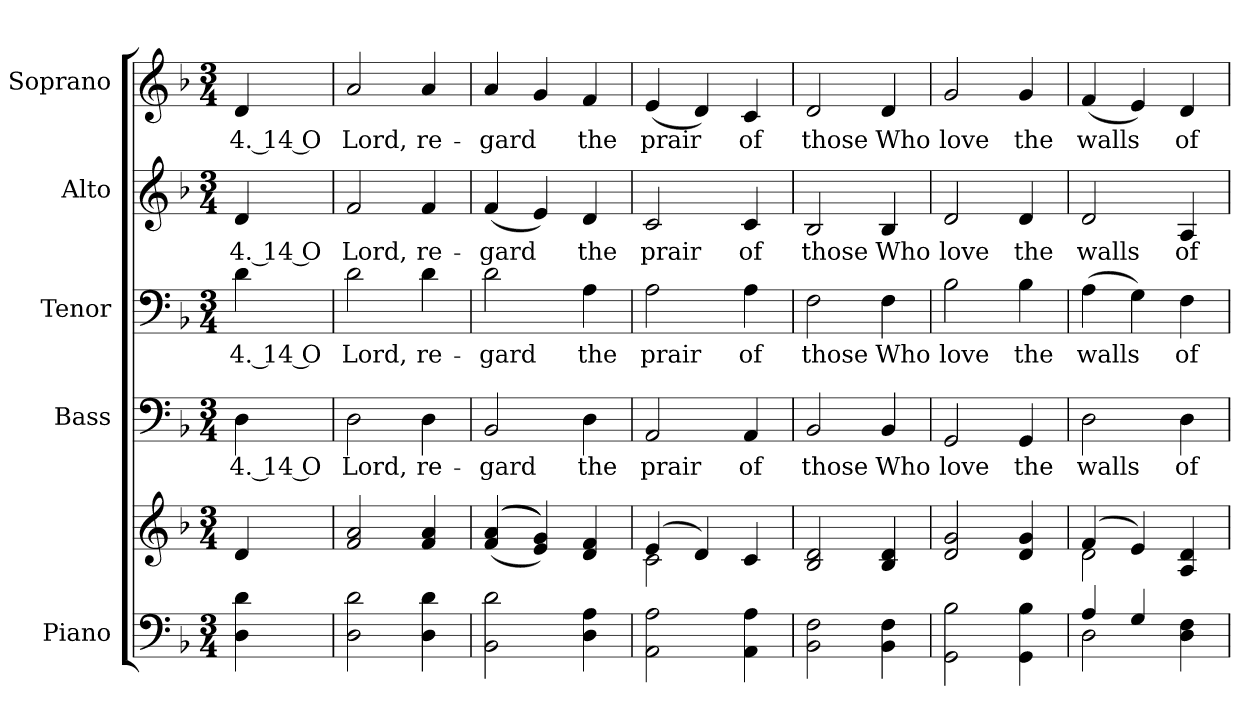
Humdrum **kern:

**kern	**kern	**kern	**text	**kern	**text	**kern	**text	**kern	**text
*part5	*part5	*part4	*part4	*part3	*part3	*part2	*part2	*part1	*part1
*staff6	*staff5	*staff4	*staff4	*staff3	*staff3	*staff2	*staff2	*staff1	*staff1
*I"Piano	*	*I"Bass	*	*I"Tenor	*	*I"Alto	*	*I"Soprano	*
*I'Pno.	*	*I'B.	*	*I'T.	*	*I'A.	*	*I'S.	*
!!LO:PB:g=z
*clefF4	*clefG2	*clefF4	*	*clefF4	*	*clefG2	*	*clefG2	*
*k[b-]	*k[b-]	*k[b-]	*	*k[b-]	*	*k[b-]	*	*k[b-]	*
*F:	*F:	*F:	*	*F:	*	*F:	*	*F:	*
*M3/4	*M3/4	*M3/4	*	*M3/4	*	*M3/4	*	*M3/4	*
*MM150	*MM150	*MM150	*	*MM150	*	*MM150	*	*MM150	*
=1	=1	=1	=1	=1	=1	=1	=1	=1	=1
!	!	!	!LO:LY:b:color=#000000	!	!	!	!	!	!
!	!	!	!	!	!LO:LY:b:color=#000000	!	!	!	!
!	!	!	!	!	!	!	!LO:LY:b:color=#000000	!	!
!	!	!	!	!	!	!	!	!	!LO:LY:b:color=#000000
4Di\ 4di	4di/	4Di\	4. 14 O	4di\	4. 14 O	4di/	4. 14 O	4di/	4. 14 O
=2	=2	=2	=2	=2	=2	=2	=2	=2	=2
!	!	!	!LO:LY:b:color=#000000	!	!	!	!	!	!
!	!	!	!	!	!LO:LY:b:color=#000000	!	!	!	!
!	!	!	!	!	!	!	!LO:LY:b:color=#000000	!	!
!	!	!	!	!	!	!	!	!	!LO:LY:b:color=#000000
2Di\ 2di	2fi/ 2ai	2Di\	Lord,	2di\	Lord,	2fi/	Lord,	2ai/	Lord,
!	!	!	!LO:LY:b:color=#000000	!	!	!	!	!	!
!	!	!	!	!	!LO:LY:b:color=#000000	!	!	!	!
!	!	!	!	!	!	!	!LO:LY:b:color=#000000	!	!
!	!	!	!	!	!	!	!	!	!LO:LY:b:color=#000000
4Di\ 4di	4fi/ 4ai	4Di\	re-	4di\	re-	4fi/	re-	4ai/	re-
=3	=3	=3	=3	=3	=3	=3	=3	=3	=3
!	!	!	!LO:LY:b:color=#000000	!	!	!	!	!	!
!	!	!	!	!	!LO:LY:b:color=#000000	!	!	!	!
!	!	!	!	!	!	!	!LO:LY:b:color=#000000	!	!
!	!	!	!	!	!	!	!	!	!LO:LY:b:color=#000000
2BB-i\ 2di	(((4fi/ 4ai	2BB-i/	-gard	2di\	-gard	(4fi/	-gard	4ai/	-gard
.	4ei/ 4gi)))	.	.	.	.	4ei/)	.	4gi/	.
!	!	!	!LO:LY:b:color=#000000	!	!	!	!	!	!
!	!	!	!	!	!LO:LY:b:color=#000000	!	!	!	!
!	!	!	!	!	!	!	!LO:LY:b:color=#000000	!	!
!	!	!	!	!	!	!	!	!	!LO:LY:b:color=#000000
4Di\ 4Ai	4di/ 4fi	4Di\	the	4Ai\	the	4di/	the	4fi/	the
=4	=4	=4	=4	=4	=4	=4	=4	=4	=4
*	*^	*	*	*	*	*	*	*	*
!	!	!	!	!LO:LY:b:color=#000000	!	!	!	!	!	!
!	!	!	!	!	!	!LO:LY:b:color=#000000	!	!	!	!
!	!	!	!	!	!	!	!	!LO:LY:b:color=#000000	!	!
!	!	!	!	!	!	!	!	!	!	!LO:LY:b:color=#000000
2AAi\ 2Ai	(4ei/	2ci\	2AAi/	prair	2Ai\	prair	2ci/	prair	(4ei/	prair
.	4di/)	.	.	.	.	.	.	.	4di/)	.
!	!	!	!	!LO:LY:b:color=#000000	!	!	!	!	!	!
!	!	!	!	!	!	!LO:LY:b:color=#000000	!	!	!	!
!	!	!	!	!	!	!	!	!LO:LY:b:color=#000000	!	!
!	!	!	!	!	!	!	!	!	!	!LO:LY:b:color=#000000
4AAi\ 4Ai	4ci/	4ryy	4AAi/	of	4Ai\	of	4ci/	of	4ci/	of
*	*v	*v	*	*	*	*	*	*	*	*
=5	=5	=5	=5	=5	=5	=5	=5	=5	=5
*	*^	*	*	*	*	*	*	*	*
!	!	!	!	!LO:LY:b:color=#000000	!	!	!	!	!	!
*	*v	*v	*	*	*	*	*	*	*	*
*	*^	*	*	*	*	*	*	*	*
!	!	!	!	!	!	!LO:LY:b:color=#000000	!	!	!	!
*	*v	*v	*	*	*	*	*	*	*	*
*	*^	*	*	*	*	*	*	*	*
!	!	!	!	!	!	!	!	!LO:LY:b:color=#000000	!	!
*	*v	*v	*	*	*	*	*	*	*	*
*	*^	*	*	*	*	*	*	*	*
!	!	!	!	!	!	!	!	!	!	!LO:LY:b:color=#000000
*	*v	*v	*	*	*	*	*	*	*	*
2BB-i\ 2Fi	2B-i/ 2di	2BB-i/	those	2Fi\	those	2B-i/	those	2di/	those
!	!	!	!LO:LY:b:color=#000000	!	!	!	!	!	!
!	!	!	!	!	!LO:LY:b:color=#000000	!	!	!	!
!	!	!	!	!	!	!	!LO:LY:b:color=#000000	!	!
!	!	!	!	!	!	!	!	!	!LO:LY:b:color=#000000
4BB-i\ 4Fi	4B-i/ 4di	4BB-i/	Who	4Fi\	Who	4B-i/	Who	4di/	Who
!!LO:PB:g=z
=6	=6	=6	=6	=6	=6	=6	=6	=6	=6
!	!	!	!LO:LY:b:color=#000000	!	!	!	!	!	!
!	!	!	!	!	!LO:LY:b:color=#000000	!	!	!	!
!	!	!	!	!	!	!	!LO:LY:b:color=#000000	!	!
!	!	!	!	!	!	!	!	!	!LO:LY:b:color=#000000
2GGi\ 2B-i	2di/ 2gi	2GGi/	love	2B-i\	love	2di/	love	2gi/	love
!	!	!	!LO:LY:b:color=#000000	!	!	!	!	!	!
!	!	!	!	!	!LO:LY:b:color=#000000	!	!	!	!
!	!	!	!	!	!	!	!LO:LY:b:color=#000000	!	!
!	!	!	!	!	!	!	!	!	!LO:LY:b:color=#000000
4GGi\ 4B-i	4di/ 4gi	4GGi/	the	4B-i\	the	4di/	the	4gi/	the
=7	=7	=7	=7	=7	=7	=7	=7	=7	=7
*^	*^	*	*	*	*	*	*	*	*
!	!	!	!	!	!LO:LY:b:color=#000000	!	!	!	!	!	!
*	*	*	*	*^	*	*	*	*	*	*	*
!	!	!	!	!	!	!	!	!LO:LY:b:color=#000000	!	!	!	!
!	!	!	!	!	!	!	!	!	!	!LO:LY:b:color=#000000	!	!
!	!	!	!	!	!	!	!	!	!	!	!	!LO:LY:b:color=#000000
4Ai/	2Di\	(4fi/	2di\	2Di\	2ryy	walls	(4Ai\	walls	2di/	walls	(4fi/	walls
4Gi/	.	4ei/)	.	.	.	.	4Gi\)	.	.	.	4ei/)	.
!	!	!	!	!	!	!LO:LY:b:color=#000000	!	!	!	!	!	!
!	!	!	!	!	!	!	!	!LO:LY:b:color=#000000	!	!	!	!
!	!	!	!	!	!	!	!	!	!	!LO:LY:b:color=#000000	!	!
!	!	!	!	!	!	!	!	!	!	!	!	!LO:LY:b:color=#000000
4Di\ 4Fi	4ryy	4Ai/ 4di	4ryy	4Di\	4ryy	of	4Fi\	of	4Ai/	of	4di/	of
*v	*v	*	*	*v	*v	*	*	*	*	*	*	*
*	*v	*v	*	*	*	*	*	*	*	*
=	=	=	=	=	=	=	=	=	=
*-	*-	*-	*-	*-	*-	*-	*-	*-	*-
